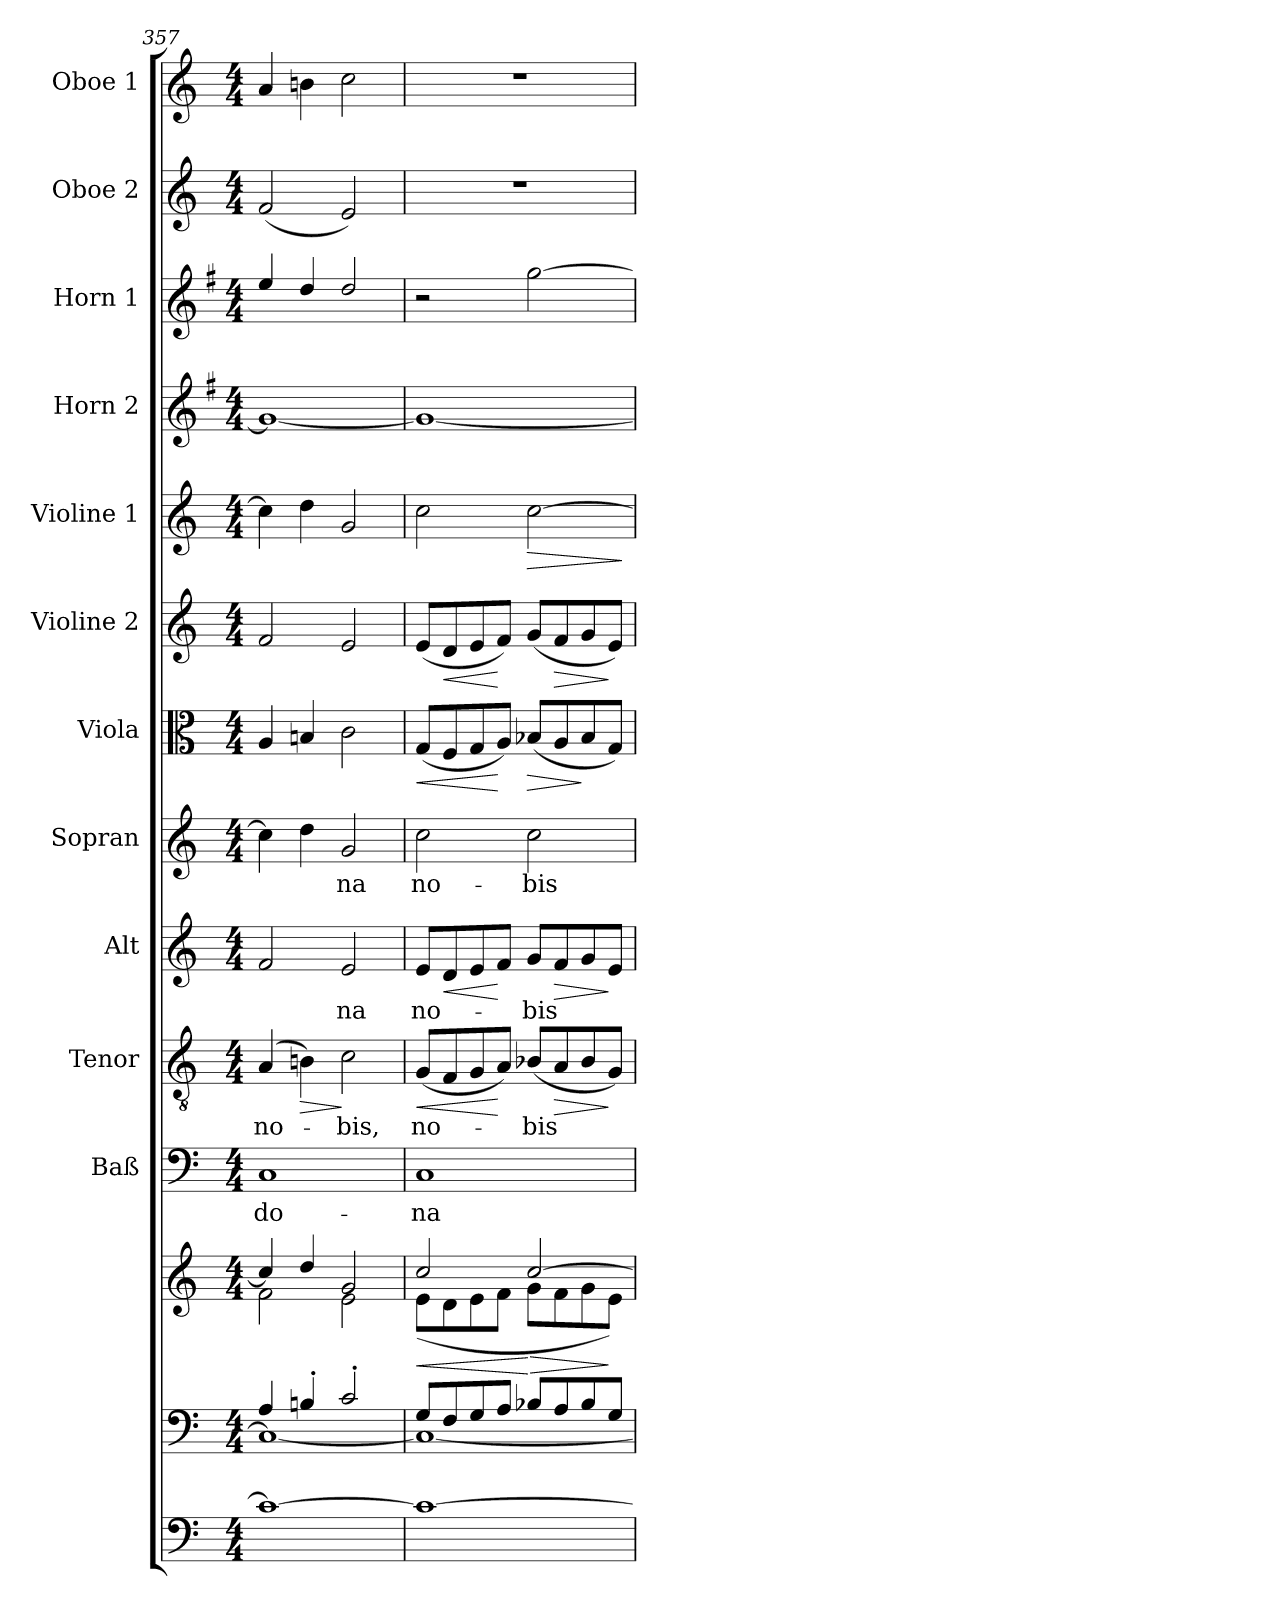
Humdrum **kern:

**kern	**kern	**kern	**dynam	**kern	**text	**kern	**text	**dynam	**kern	**text	**dynam	**kern	**text	**kern	**dynam	**kern	**dynam	**kern	**dynam	**kern	**kern	**kern	**kern
*part13	*part12	*part12	*part12	*part11	*part11	*part10	*part10	*part10	*part9	*part9	*part9	*part8	*part8	*part7	*part7	*part6	*part6	*part5	*part5	*part4	*part3	*part2	*part1
*staff14	*staff13	*staff12	*staff12/13	*staff11	*staff11	*staff10	*staff10	*staff10	*staff9	*staff9	*staff9	*staff8	*staff8	*staff7	*staff7	*staff6	*staff6	*staff5	*staff5	*staff4	*staff3	*staff2	*staff1
*	*	*	*	*I"Baß	*	*I"Tenor	*	*	*I"Alt	*	*	*I"Sopran	*	*I"Viola	*	*I"Violine 2	*	*I"Violine 1	*	*I"Horn 2	*I"Horn 1	*I"Oboe 2	*I"Oboe 1
*	*	*	*	*I'Baß	*	*I'Ten	*	*	*I'Alt	*	*	*I'Sop	*	*I'Vla.	*	*I'Vln. 2	*	*I'Vln. 1	*	*I'Hrn. 2	*I'Hrn. 1	*I'Ob. 2	*I'Ob. 1
*clefF4	*clefF4	*clefG2	*	*clefF4	*	*clefGv2	*	*	*clefG2	*	*	*clefG2	*	*clefC3	*	*clefG2	*	*clefG2	*	*clefG2	*clefG2	*clefG2	*clefG2
*ITrd7c12	*	*	*	*	*	*	*	*	*	*	*	*	*	*	*	*	*	*	*	*ITrd4c7	*ITrd4c7	*	*
*k[]	*k[]	*k[]	*	*k[]	*	*k[]	*	*	*k[]	*	*	*k[]	*	*k[]	*	*k[]	*	*k[]	*	*k[]	*k[]	*k[]	*k[]
*C:	*C:	*C:	*	*C:	*	*C:	*	*	*C:	*	*	*C:	*	*C:	*	*C:	*	*C:	*	*C:	*C:	*C:	*C:
*M4/4	*M4/4	*M4/4	*	*M4/4	*	*M4/4	*	*	*M4/4	*	*	*M4/4	*	*M4/4	*	*M4/4	*	*M4/4	*	*M4/4	*M4/4	*M4/4	*M4/4
=357	=357	=357	=357	=357	=357	=357	=357	=357	=357	=357	=357	=357	=357	=357	=357	=357	=357	=357	=357	=357	=357	=357	=357
*	*^	*^	*	*	*	*	*	*	*	*	*	*	*	*	*	*	*	*	*	*	*	*	*
!	!	!	!	!	!	!	!LO:LY:b	!	!LO:LY:b	!	!	!	!	!	!	!	!	!	!	!	!	!	!	!	!
1C_	4A/	1C_	4cc/]	2f\	.	1C	do-	(4A/	no-	.	2f/	.	.	4cc\]	.	4A/	.	2f/	.	4cc\]	.	1c_	4a/	(<2f/	4a/
!	!	!	!	!	!	!	!	!	!	!LO:HP:b	!	!	!	!	!	!	!	!	!	!	!	!	!	!	!
.	4Bn'</	.	4dd/	.	.	.	.	4Bn\)	.	>	.	.	.	4dd\	.	4Bn/	.	.	.	4dd\	.	.	4g/	.	4bn\
!	!	!	!	!	!	!	!	!	!LO:LY:b	!	!	!LO:LY:b	!	!	!LO:LY:b	!	!	!	!	!	!	!	!	!	!
.	2c'</	.	2g/	2e\	.	.	.	2c\	-bis,	]	2e/	-na	.	2g/	-na	2c\	.	2e/	.	2g/	.	.	2g/	2e/)	2cc\
=358	=358	=358	=358	=358	=358	=358	=358	=358	=358	=358	=358	=358	=358	=358	=358	=358	=358	=358	=358	=358	=358	=358	=358	=358	=358
!	!	!	!	!	!LO:HP:b	!	!LO:LY:b	!	!LO:LY:b	!LO:HP:b	!	!LO:LY:b	!	!	!LO:LY:b	!	!LO:HP:b	!	!	!	!	!	!	!	!
1C_	8G/L	1C_	2cc/	(>8e\L	<	1C	-na	(<8G/L	no-	<	8e/L	no-	.	2cc\	no-	(<8G/L	<	(<8e/L	.	2cc\	.	1c_	2r	1r	1r
!	!	!	!	!	!	!	!	!	!	!	!	!	!LO:HP:b	!	!	!	!	!	!LO:HP:b	!	!	!	!	!	!
.	8F/	.	.	8d\	.	.	.	8F/	.	.	8d/	.	<	.	.	8F/	.	8d/	<	.	.	.	.	.	.
.	8G/	.	.	8e\	.	.	.	8G/	.	.	8e/	.	.	.	.	8G/	.	8e/	.	.	.	.	.	.	.
.	8A/J	.	.	8f\J	.	.	.	8A/J)	.	[	8f/J	.	[	.	.	8A/J)	[	8f/J)	[	.	.	.	.	.	.
!	!	!	!	!	!LO:HP:n=1:b	!	!	!	!LO:LY:b	!	!	!LO:LY:b	!	!	!LO:LY:b	!	!LO:HP:b	!	!	!	!LO:HP:b	!	!	!	!
.	8B-X/L	.	[>2cc/	8g\L	[ >	.	.	(<8B-X/L	-bis	.	8g/L	-bis	.	2cc\	-bis	(<8B-X/L	>	(<8g/L	.	[2cc\	>	.	[2cc\	.	.
!	!	!	!	!	!	!	!	!	!	!LO:HP:b	!	!	!LO:HP:b	!	!	!	!	!	!LO:HP:b	!	!	!	!	!	!
.	8A/	.	.	8f\	.	.	.	8A/	.	>	8f/	.	>	.	.	8A/	.	8f/	>	.	.	.	.	.	.
.	8B-/	.	.	8g\	.	.	.	8B-/	.	.	8g/	.	.	.	.	8B-/	]	8g/	.	.	.	.	.	.	.
.	8G/J	.	.	8e\J)	]	.	.	8G/J)	.	]	8e/J	.	]	.	.	8G/J)	.	8e/J)	]	.	.	.	.	.	.
*	*v	*v	*	*	*	*	*	*	*	*	*	*	*	*	*	*	*	*	*	*	*	*	*	*	*
*	*	*v	*v	*	*	*	*	*	*	*	*	*	*	*	*	*	*	*	*	*	*	*	*	*
.	.	.	.	.	.	.	.	.	.	.	.	.	.	.	.	.	.	.	]	.	.	.	.
=	=	=	=	=	=	=	=	=	=	=	=	=	=	=	=	=	=	=	=	=	=	=	=
*-	*-	*-	*-	*-	*-	*-	*-	*-	*-	*-	*-	*-	*-	*-	*-	*-	*-	*-	*-	*-	*-	*-	*-
